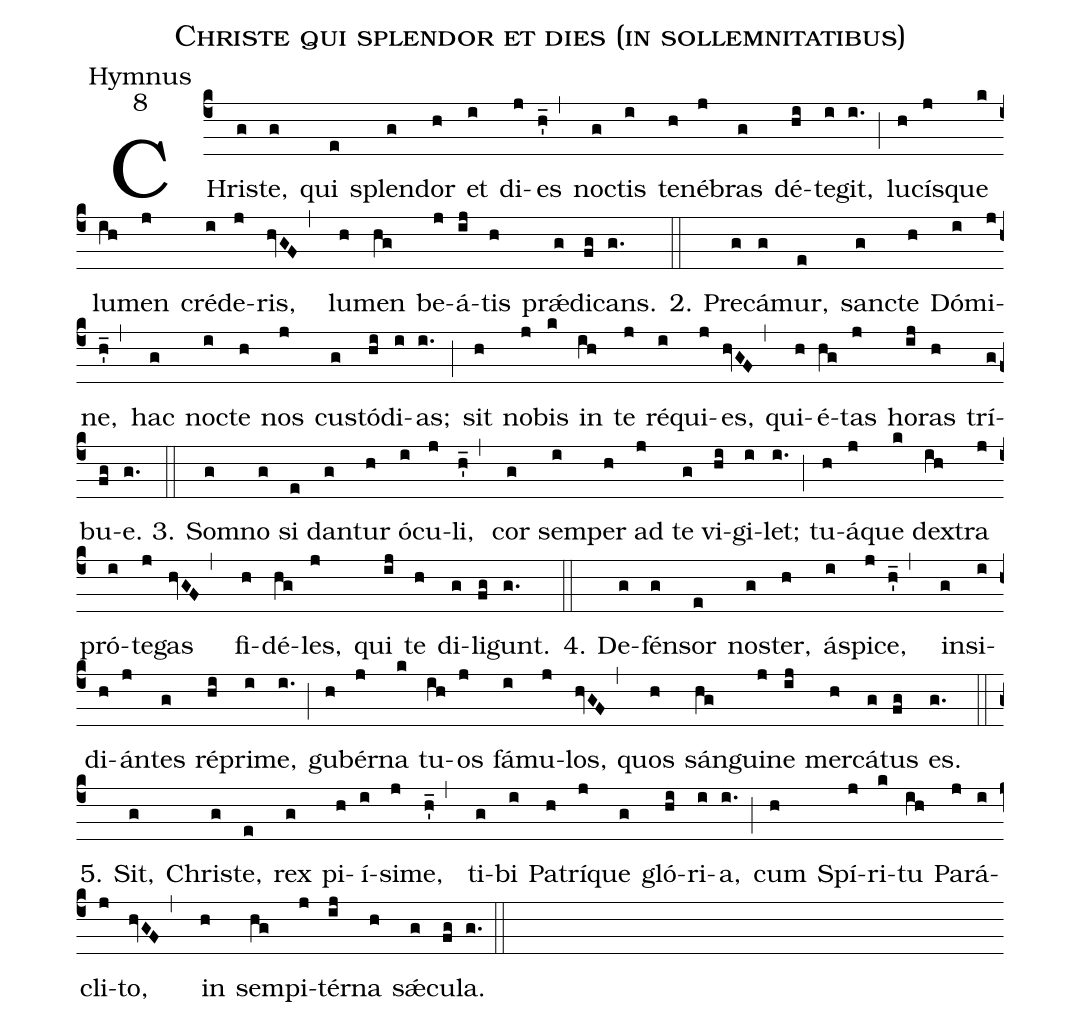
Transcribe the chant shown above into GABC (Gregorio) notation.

name:Christe qui splendor et dies (in sollemnitatibus);
office-part:Hymnus;
mode:8;
%%
(c4) CHris(g)te,(g) qui(e) splen(g)dor(h) et(i) di(j)es(h'_,)
noc(g)tis(i) te(h)né(j)bras(g) dé(hi)te(i)git,(i.) (;)
lu(h)cís(j)que(k) lu(ih)men(j) cré(i)de(j)ris,(hvGF,)
lu(h)men(hg) be(j)á(ij)tis(h) prǽ(g)di(fg)cans.(g.) (::)
2. Pre(g)cá(g)mur,(e) sanc(g)te(h) Dó(i)mi(j)ne,(h'_,)
hac(g) noc(i)te(h) nos(j) cus(g)tó(hi)di(i)as;(i.) (;)
sit(h) no(j)bis(k) in(ih) te(j) ré(i)qui(j)es,(hvGF,)
qui(h)é(hg)tas(j) ho(ij)ras(h) trí(g)bu(fg)e.(g.) (::)

3. Som(g)no(g) si(e) dan(g)tur(h) ó(i)cu(j)li,(h'_,)
cor(g) sem(i)per(h) ad(j) te(g) vi(hi)gi(i)let;(i.) (;)
tu(h)á(j)que(k) dex(ih)tra(j) pró(i)te(j)gas(hvGF,)
fi(h)dé(hg)les,(j) qui(ij) te(h) di(g)li(fg)gunt.(g.) (::)

4. De(g)fén(g)sor(e) nos(g)ter,(h) á(i)spi(j)ce,(h'_,)
in(g)si(i)di(h)án(j)tes(g) ré(hi)pri(i)me,(i.) (;)
gu(h)bér(j)na(k) tu(ih)os(j) fá(i)mu(j)los,(hvGF,)
quos(h) sán(hg)gui(j)ne(ij) mer(h)cá(g)tus(fg) es.(g.) (::)

5. Sit,(g) Chris(g)te,(e) rex(g) pi(h)í(i)si(j)me,(h'_,)
ti(g)bi(i) Pa(h)trí(j)que(g) gló(hi)ri(i)a,(i.) (;)
cum(h) Spí(j)ri(k)tu(ih) Pa(j)rá(i)cli(j)to,(hvGF,)
in(h) sem(hg)pi(j)tér(ij)na(h) sǽ(g)cu(fg)la.(g.) (::)
